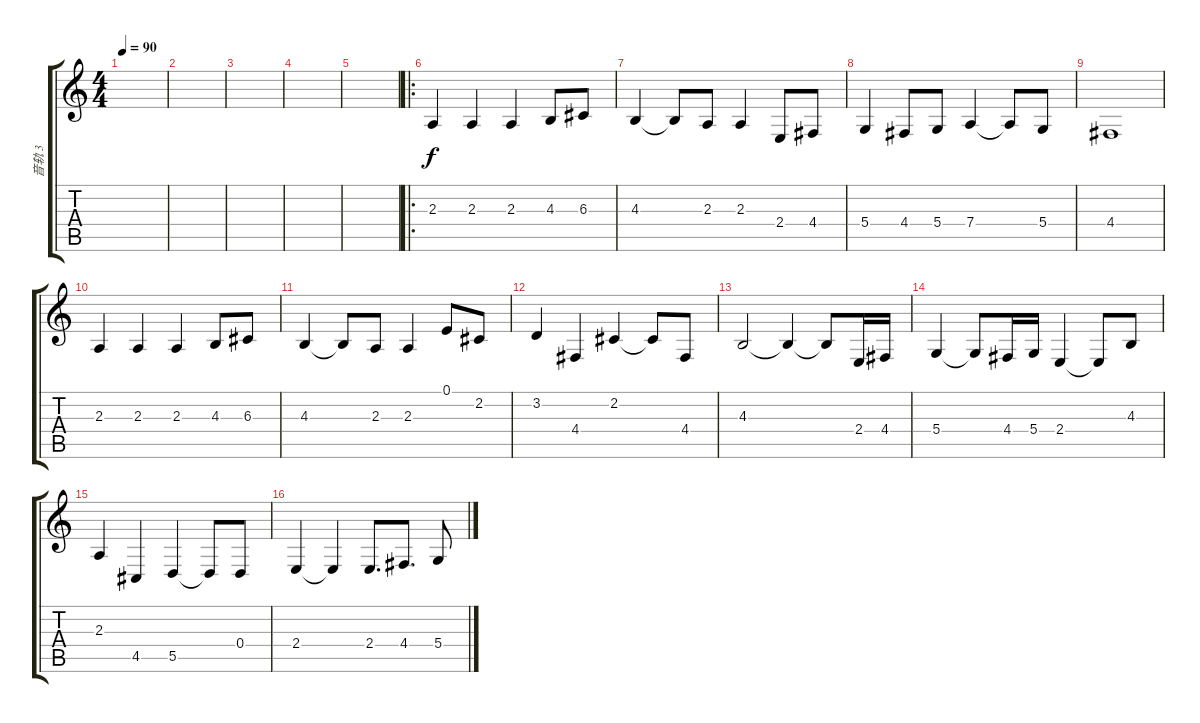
\track ("音轨 3" "音轨 3") {instrument flute}
\staff {score tabs}
\tuning (E4 B3 G3 D3 A2 E2) {hide}
\ts (4 4)
\tempo 90
\clef g2
\ks c
|
|
|
|
|
\ro
2.3.4{txt ""} 2.3.4 2.3.4 4.3.8 6.3.8 |
4.3.4 4.3{t}.8 2.3.8 2.3.4 2.4.8 4.4.8 |
5.4.4 4.4.8 5.4.8 7.4.4 7.4{t}.8 5.4.8 |
4.4.1 |
2.3.4 2.3.4 2.3.4 4.3.8 6.3.8 |
4.3.4 4.3{t}.8 2.3.8 2.3.4 0.1.8 2.2.8 |
3.2.4 4.4.4 2.2.4 2.2{t}.8 4.4.8 |
4.3.2 4.3{t}.4 4.3{t}.8 2.4.16 4.4.16 |
5.4.4 5.4{t}.8 4.4.16 5.4.16 2.4.4 2.4{t}.8 4.3.8 |
2.3.4 4.5.4 5.5.4 5.5{t}.8 0.4.8 |
2.4.4 2.4{t}.4 2.4.8{d} 4.4.8{d} 5.4.8
